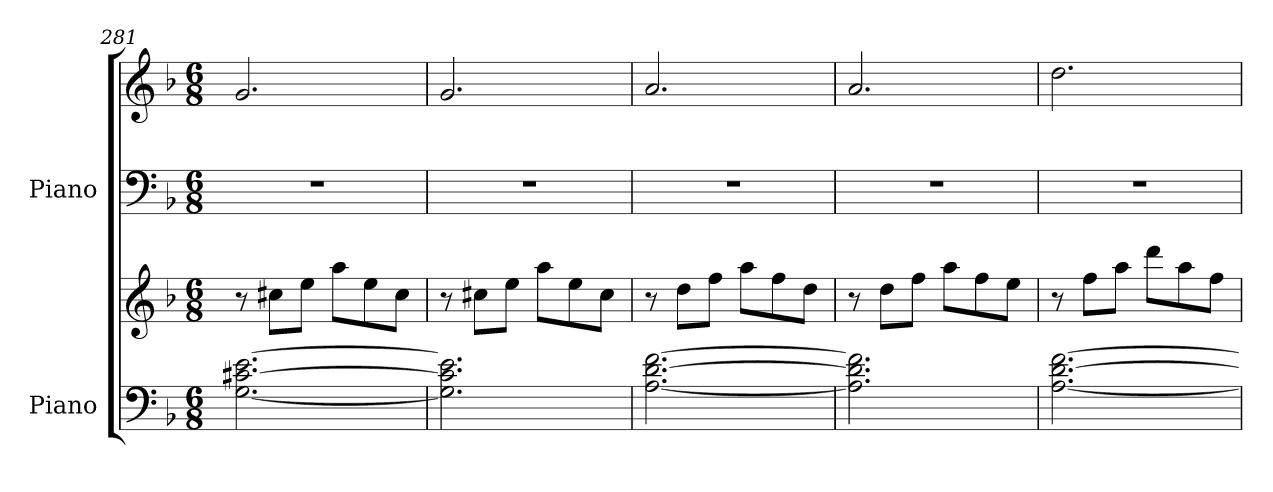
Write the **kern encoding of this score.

**kern	**kern	**kern	**kern
*part2	*part2	*part1	*part1
*staff4	*staff3	*staff2	*staff1
*I"Piano	*	*I"Piano	*
*I'Pno.	*	*I'Pno.	*
*clefF4	*clefG2	*clefF4	*clefG2
*k[b-]	*k[b-]	*k[b-]	*k[b-]
*M6/8	*M6/8	*M6/8	*M6/8
=281	=281	=281	=281
[2.G\ [2.c#X\ [2.e\	8r	2.r	2.g/
.	8cc#X\L	.	.
.	8ee\J	.	.
.	8aa\L	.	.
.	8ee\	.	.
.	8cc#\J	.	.
!!LO:LB:g=z
=282	=282	=282	=282
2.G\] 2.c#\] 2.e\]	8r	2.r	2.g/
.	8cc#X\L	.	.
.	8ee\J	.	.
.	8aa\L	.	.
.	8ee\	.	.
.	8cc#\J	.	.
=283	=283	=283	=283
[2.A\ [2.d\ [2.f\	8r	2.r	2.a/
.	8dd\L	.	.
.	8ff\J	.	.
.	8aa\L	.	.
.	8ff\	.	.
.	8dd\J	.	.
=284	=284	=284	=284
2.A\] 2.d\] 2.f\]	8r	2.r	2.a/
.	8dd\L	.	.
.	8ff\J	.	.
.	8aa\L	.	.
.	8ff\	.	.
.	8ee\J	.	.
=285	=285	=285	=285
[2.A\ [2.d\ [2.f\	8r	2.r	2.dd\
.	8ff\L	.	.
.	8aa\J	.	.
.	8ddd\L	.	.
.	8aa\	.	.
.	8ff\J	.	.
=	=	=	=
*-	*-	*-	*-
